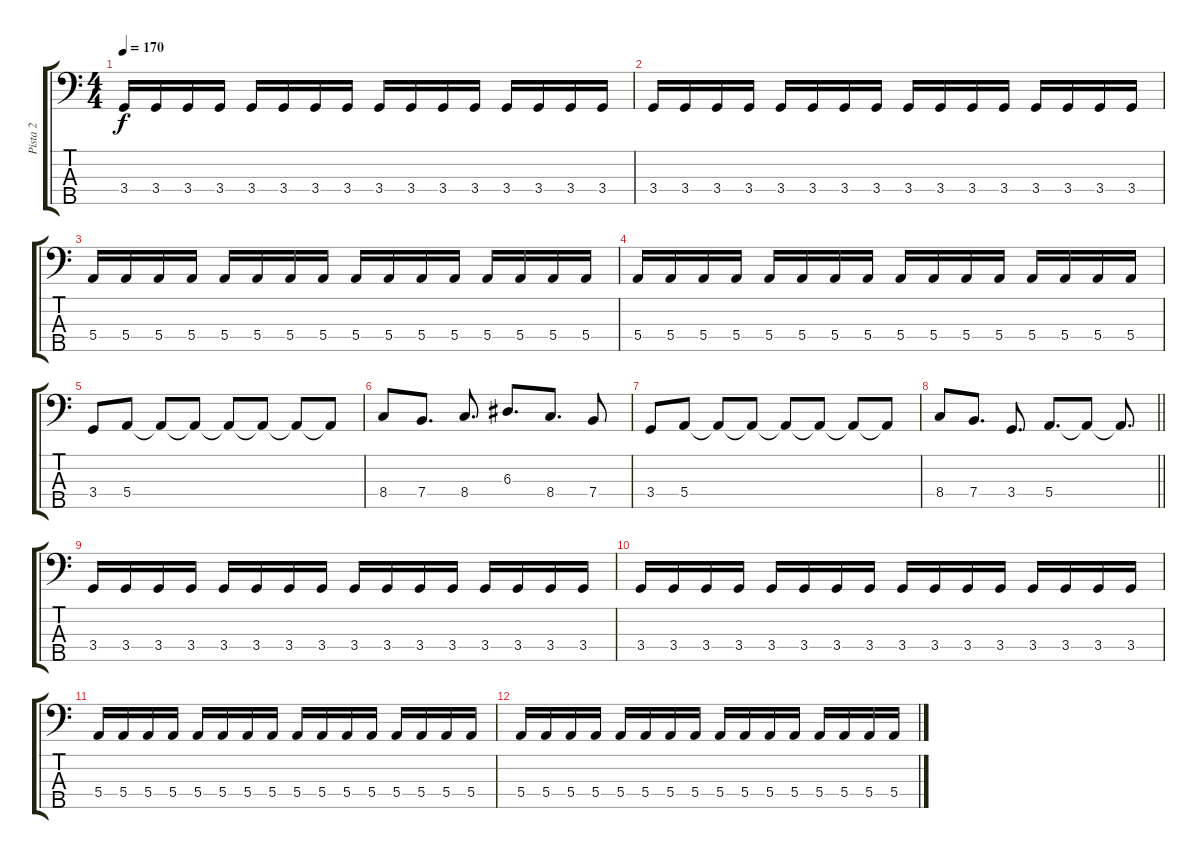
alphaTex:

\track ("Pista 2" "Pista 2") {instrument electricbasspick}
\staff {score tabs}
\tuning (G2 D2 A1 E1 B0) {hide}
\ts (4 4)
\section ("" "")
\tempo 170
\clef f4
\ks c
3.4.16{dy f} 3.4.16 3.4.16 3.4.16 3.4.16 3.4.16 3.4.16 3.4.16 3.4.16 3.4.16 3.4.16 3.4.16 3.4.16 3.4.16 3.4.16 3.4.16 |
3.4.16 3.4.16 3.4.16 3.4.16 3.4.16 3.4.16 3.4.16 3.4.16 3.4.16 3.4.16 3.4.16 3.4.16 3.4.16 3.4.16 3.4.16 3.4.16 |
5.4.16 5.4.16 5.4.16 5.4.16 5.4.16 5.4.16 5.4.16 5.4.16 5.4.16 5.4.16 5.4.16 5.4.16 5.4.16 5.4.16 5.4.16 5.4.16 |
5.4.16 5.4.16 5.4.16 5.4.16 5.4.16 5.4.16 5.4.16 5.4.16 5.4.16 5.4.16 5.4.16 5.4.16 5.4.16 5.4.16 5.4.16 5.4.16 |
3.4.8 5.4.8 5.4{t}.8 5.4{t}.8 5.4{t}.8 5.4{t}.8 5.4{t}.8 5.4{t}.8 |
8.4.8 7.4.8{d} 8.4.8{d} 6.3.8{d} 8.4.8{d} 7.4.8 |
3.4.8 5.4.8 5.4{t}.8 5.4{t}.8 5.4{t}.8 5.4{t}.8 5.4{t}.8 5.4{t}.8 |
\barLineRight lightlight
8.4.8 7.4.8{d} 3.4.8{d} 5.4.8{d} 5.4{t}.8 5.4{t}.8{d} |
\section ("" "")
3.4.16 3.4.16 3.4.16 3.4.16 3.4.16 3.4.16 3.4.16 3.4.16 3.4.16 3.4.16 3.4.16 3.4.16 3.4.16 3.4.16 3.4.16 3.4.16 |
3.4.16 3.4.16 3.4.16 3.4.16 3.4.16 3.4.16 3.4.16 3.4.16 3.4.16 3.4.16 3.4.16 3.4.16 3.4.16 3.4.16 3.4.16 3.4.16 |
5.4.16 5.4.16 5.4.16 5.4.16 5.4.16 5.4.16 5.4.16 5.4.16 5.4.16 5.4.16 5.4.16 5.4.16 5.4.16 5.4.16 5.4.16 5.4.16 |
5.4.16 5.4.16 5.4.16 5.4.16 5.4.16 5.4.16 5.4.16 5.4.16 5.4.16 5.4.16 5.4.16 5.4.16 5.4.16 5.4.16 5.4.16 5.4.16
